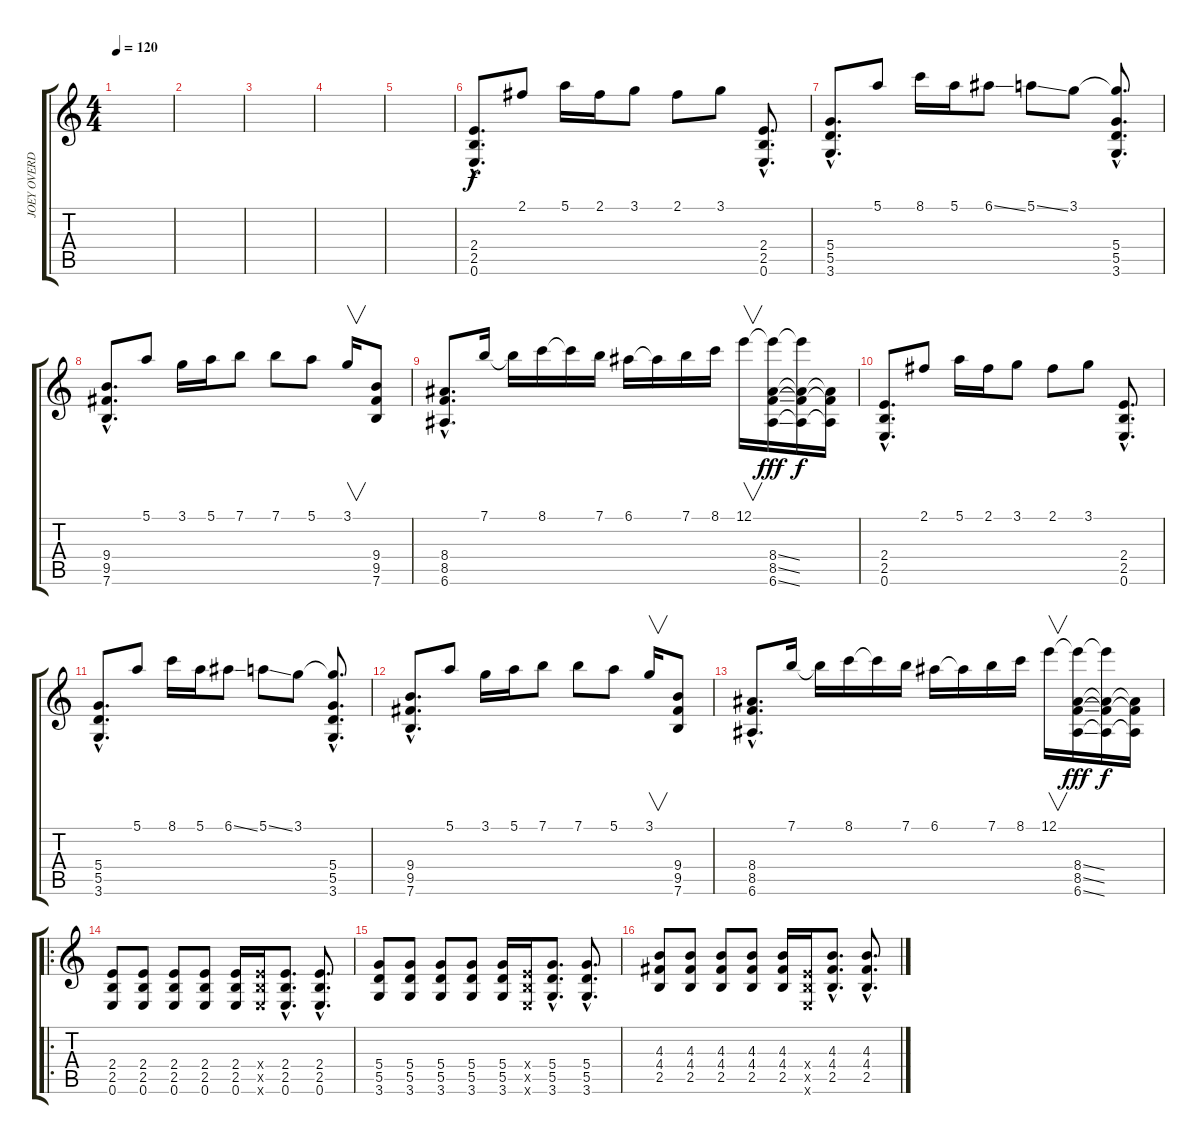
\track ("JOEY OVERDRIVEN" "JOEY OVERD") {instrument overdrivenguitar}
\staff {score tabs}
\tuning (E4 B3 G3 D3 A2 E2) {hide}
\ts (4 4)
\tempo 120
\clef g2
\ks c
|
|
|
|
|
(2.4{hac} 2.5{hac} 0.6{hac}).8{d volume 16 instrument distortionguitar} 2.1.8{volume 8 instrument overdrivenguitar} 5.1.16 2.1.16 3.1.8 2.1.8 3.1.8 (2.4{hac} 2.5{hac} 0.6{hac}).8{d volume 16 instrument distortionguitar} |
(5.4{hac} 5.5{hac} 3.6{hac}).8{d} 5.1.8{volume 8 instrument overdrivenguitar} 8.1.16 5.1.16 6.1{ss}.8 5.1{ss}.8 3.1.8 (3.1{hac t} 5.4{hac} 5.5{hac} 3.6{hac}).8{d volume 16 instrument distortionguitar} |
(9.4{hac} 9.5{hac} 7.6{hac}).8{d volume 16 instrument distortionguitar} 5.1.8{volume 8 instrument overdrivenguitar} 3.1.16 5.1.16 7.1.8 7.1.8 5.1.8 3.1.16{v} (9.4 9.5 7.6).8{volume 16 instrument distortionguitar} |
(8.4{hac} 8.5{hac} 6.6{hac}).8{d volume 16 instrument distortionguitar} 7.1.16{volume 8 instrument overdrivenguitar} 7.1{t}.16 8.1.16 8.1{t}.16 7.1.16 6.1.16 6.1{t}.16 7.1.16 8.1.16 12.1.16{v} (12.1{t} 8.4{ss} 8.5{ss} 6.6{ss}).16{dy fff volume 16 instrument distortionguitar} (12.1{t} 8.4{t} 8.5{t} 6.6{t}).16{dy f} (8.4{t} 8.5{t} 6.6{t}).16 |
(2.4{hac} 2.5{hac} 0.6{hac}).8{d volume 16 instrument distortionguitar} 2.1.8{volume 8 instrument overdrivenguitar} 5.1.16 2.1.16 3.1.8 2.1.8 3.1.8 (2.4{hac} 2.5{hac} 0.6{hac}).8{d volume 16 instrument distortionguitar} |
(5.4{hac} 5.5{hac} 3.6{hac}).8{d} 5.1.8{volume 8 instrument overdrivenguitar} 8.1.16 5.1.16 6.1{ss}.8 5.1{ss}.8 3.1.8 (3.1{hac t} 5.4{hac} 5.5{hac} 3.6{hac}).8{d volume 16 instrument distortionguitar} |
(9.4{hac} 9.5{hac} 7.6{hac}).8{d volume 16 instrument distortionguitar} 5.1.8{volume 8 instrument overdrivenguitar} 3.1.16 5.1.16 7.1.8 7.1.8 5.1.8 3.1.16{v} (9.4 9.5 7.6).8{volume 16 instrument distortionguitar} |
(8.4{hac} 8.5{hac} 6.6{hac}).8{d volume 16 instrument distortionguitar} 7.1.16{volume 8 instrument overdrivenguitar} 7.1{t}.16 8.1.16 8.1{t}.16 7.1.16 6.1.16 6.1{t}.16 7.1.16 8.1.16 12.1.16{v} (12.1{t} 8.4{ss} 8.5{ss} 6.6{ss}).16{dy fff volume 16 instrument distortionguitar} (12.1{t} 8.4{t} 8.5{t} 6.6{t}).16{dy f} (8.4{t} 8.5{t} 6.6{t}).16 |
\ro
(2.4 2.5 0.6).8{volume 11 instrument overdrivenguitar} (2.4 2.5 0.6).8 (2.4 2.5 0.6).8 (2.4 2.5 0.6).8 (2.4 2.5 0.6).16 (2.4{x} 2.5{x} 0.6{x}).16 (2.4{hac} 2.5{hac} 0.6{hac}).8{d} (2.4{hac} 2.5{hac} 0.6{hac}).8{d} |
(5.4 5.5 3.6).8 (5.4 5.5 3.6).8 (5.4 5.5 3.6).8 (5.4 5.5 3.6).8 (5.4 5.5 3.6).16 (2.4{x} 2.5{x} 0.6{x}).16 (5.4{hac} 5.5{hac} 3.6{hac}).8{d} (5.4{hac} 5.5{hac} 3.6{hac}).8{d} |
(4.3 4.4 2.5).8 (4.3 4.4 2.5).8 (4.3 4.4 2.5).8 (4.3 4.4 2.5).8 (4.3 4.4 2.5).16 (2.4{x} 2.5{x} 0.6{x}).16 (4.3{hac} 4.4{hac} 2.5{hac}).8{d} (4.3{hac} 4.4{hac} 2.5{hac}).8{d}
